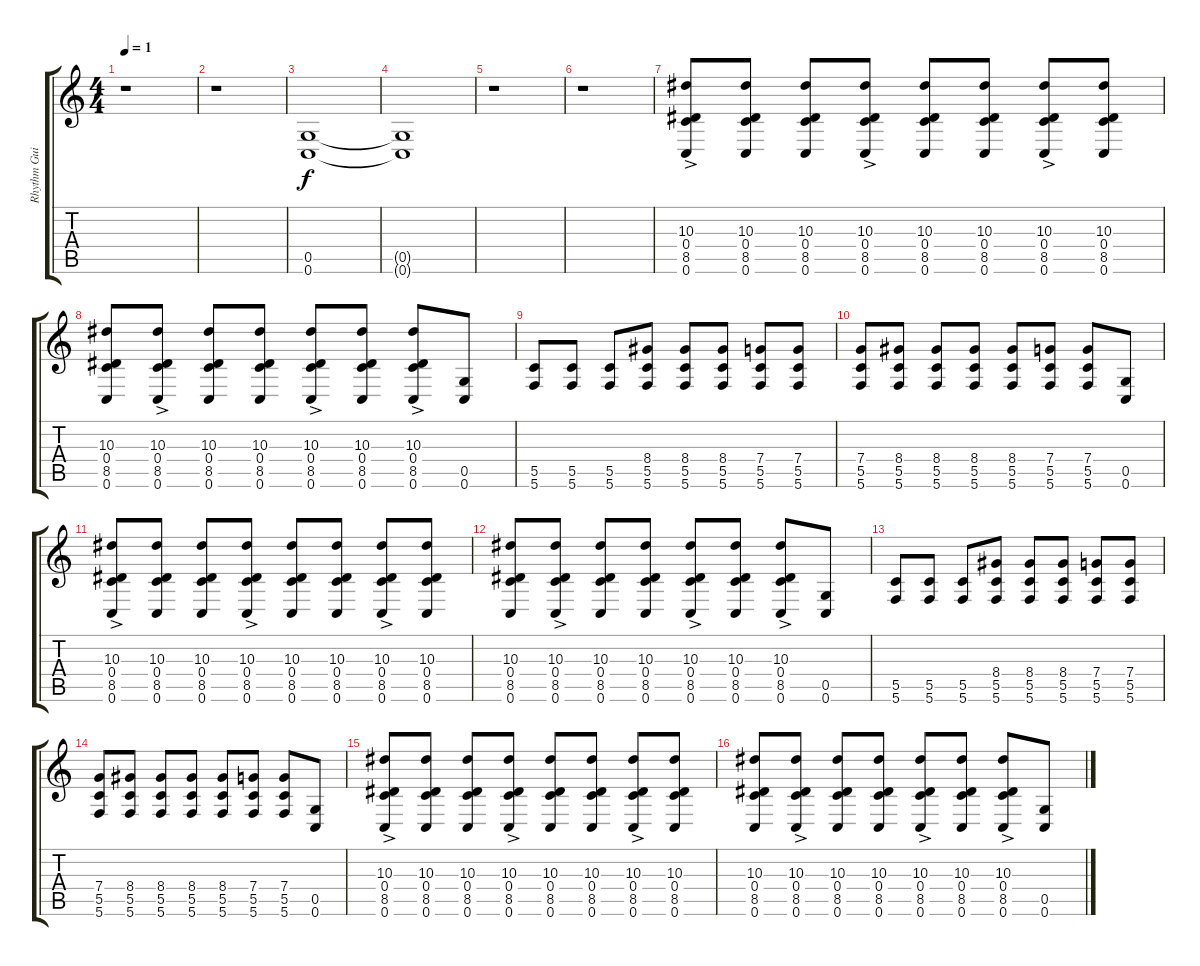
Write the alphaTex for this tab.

\track ("Rhythm Guitar 2" "Rhythm Gui") {instrument distortionguitar}
\staff {score tabs}
\tuning (D4 A3 F3 C3 G2 C2) {hide}
\ts (4 4)
\tempo 1
\clef g2
\ks c
r.1{dy f} |
r.1 |
(0.5 0.6).1 |
(0.5{t} 0.6{t}).1 |
r.1 |
r.1 |
(10.3 0.4 8.5{ac} 0.6).8 (10.3 0.4 8.5 0.6).8 (10.3 0.4 8.5 0.6).8 (10.3 0.4 8.5{ac} 0.6).8 (10.3 0.4 8.5 0.6).8 (10.3 0.4 8.5 0.6).8 (10.3 0.4 8.5{ac} 0.6).8 (10.3 0.4 8.5 0.6).8 |
(10.3 0.4 8.5 0.6).8 (10.3 0.4 8.5{ac} 0.6).8 (10.3 0.4 8.5 0.6).8 (10.3 0.4 8.5 0.6).8 (10.3 0.4 8.5{ac} 0.6).8 (10.3 0.4 8.5 0.6).8 (10.3 0.4 8.5{ac} 0.6).8 (0.5 0.6).8 |
(5.5 5.6).8 (5.5 5.6).8 (5.5 5.6).8 (8.4 5.5 5.6).8 (8.4 5.5 5.6).8 (8.4 5.5 5.6).8 (7.4 5.5 5.6).8 (7.4 5.5 5.6).8 |
(7.4 5.5 5.6).8 (8.4 5.5 5.6).8 (8.4 5.5 5.6).8 (8.4 5.5 5.6).8 (8.4 5.5 5.6).8 (7.4 5.5 5.6).8 (7.4 5.5 5.6).8 (0.5 0.6).8 |
(10.3 0.4 8.5{ac} 0.6).8 (10.3 0.4 8.5 0.6).8 (10.3 0.4 8.5 0.6).8 (10.3 0.4 8.5{ac} 0.6).8 (10.3 0.4 8.5 0.6).8 (10.3 0.4 8.5 0.6).8 (10.3 0.4 8.5{ac} 0.6).8 (10.3 0.4 8.5 0.6).8 |
(10.3 0.4 8.5 0.6).8 (10.3 0.4 8.5{ac} 0.6).8 (10.3 0.4 8.5 0.6).8 (10.3 0.4 8.5 0.6).8 (10.3 0.4 8.5{ac} 0.6).8 (10.3 0.4 8.5 0.6).8 (10.3 0.4 8.5{ac} 0.6).8 (0.5 0.6).8 |
(5.5 5.6).8 (5.5 5.6).8 (5.5 5.6).8 (8.4 5.5 5.6).8 (8.4 5.5 5.6).8 (8.4 5.5 5.6).8 (7.4 5.5 5.6).8 (7.4 5.5 5.6).8 |
(7.4 5.5 5.6).8 (8.4 5.5 5.6).8 (8.4 5.5 5.6).8 (8.4 5.5 5.6).8 (8.4 5.5 5.6).8 (7.4 5.5 5.6).8 (7.4 5.5 5.6).8 (0.5 0.6).8 |
(10.3 0.4 8.5{ac} 0.6).8 (10.3 0.4 8.5 0.6).8 (10.3 0.4 8.5 0.6).8 (10.3 0.4 8.5{ac} 0.6).8 (10.3 0.4 8.5 0.6).8 (10.3 0.4 8.5 0.6).8 (10.3 0.4 8.5{ac} 0.6).8 (10.3 0.4 8.5 0.6).8 |
(10.3 0.4 8.5 0.6).8 (10.3 0.4 8.5{ac} 0.6).8 (10.3 0.4 8.5 0.6).8 (10.3 0.4 8.5 0.6).8 (10.3 0.4 8.5{ac} 0.6).8 (10.3 0.4 8.5 0.6).8 (10.3 0.4 8.5{ac} 0.6).8 (0.5 0.6).8
